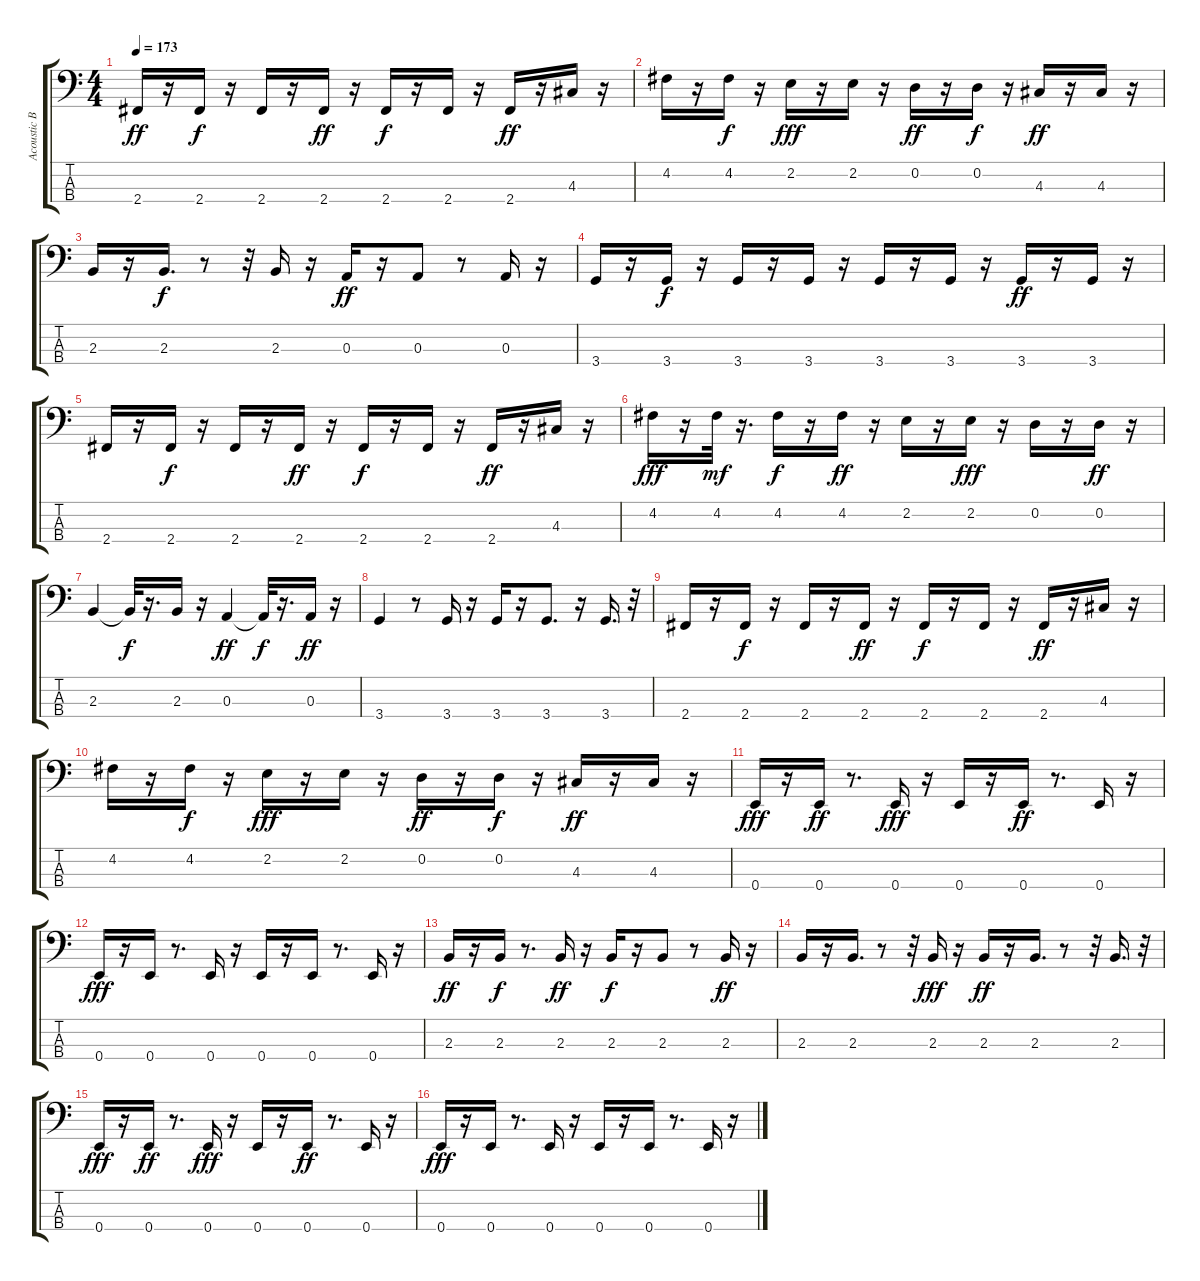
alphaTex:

\track ("Acoustic Bass intro and Bass finger" "Acoustic B") {instrument acousticbass}
\staff {score tabs}
\tuning (G2 D2 A1 E1) {hide}
\ts (4 4)
\tempo 173
\clef f4
\ks c
2.4.16{dy ff} r.16 2.4.16{dy f} r.16 2.4.16 r.16 2.4.16{dy ff} r.16 2.4.16{dy f} r.16 2.4.16 r.16 2.4.16{dy ff} r.16 4.3.16 r.16 |
4.2.16 r.16 4.2.16{dy f} r.16 2.2.16{dy fff} r.16 2.2.16 r.16 0.2.16{dy ff} r.16 0.2.16{dy f} r.16 4.3.16{dy ff} r.16 4.3.16 r.16 |
2.3.16 r.16 2.3.16{d dy f} r.8 r.32 2.3.16 r.16 0.3.16{dy ff} r.16 0.3.8 r.8 0.3.16 r.16 |
3.4.16 r.16 3.4.16{dy f} r.16 3.4.16 r.16 3.4.16 r.16 3.4.16 r.16 3.4.16 r.16 3.4.16{dy ff} r.16 3.4.16 r.16 |
2.4.16 r.16 2.4.16{dy f} r.16 2.4.16 r.16 2.4.16{dy ff} r.16 2.4.16{dy f} r.16 2.4.16 r.16 2.4.16{dy ff} r.16 4.3.16 r.16 |
4.2.16{dy fff} r.16 4.2.32{dy mf} r.16{d} 4.2.16{dy f} r.16 4.2.16{dy ff} r.16 2.2.16 r.16 2.2.16{dy fff} r.16 0.2.16 r.16 0.2.16{dy ff} r.16 |
2.3.4 2.3{t}.32{dy f} r.16{d} 2.3.16 r.16 0.3.4{dy ff} 0.3{t}.32{dy f} r.16{d} 0.3.16{dy ff} r.16 |
3.4.4 r.8 3.4.16 r.16 3.4.16 r.16 3.4.8{d} r.16 3.4.16{d} r.32 |
2.4.16 r.16 2.4.16{dy f} r.16 2.4.16 r.16 2.4.16{dy ff} r.16 2.4.16{dy f} r.16 2.4.16 r.16 2.4.16{dy ff} r.16 4.3.16 r.16 |
4.2.16 r.16 4.2.16{dy f} r.16 2.2.16{dy fff} r.16 2.2.16 r.16 0.2.16{dy ff} r.16 0.2.16{dy f} r.16 4.3.16{dy ff} r.16 4.3.16 r.16 |
0.4.16{dy fff} r.16 0.4.16{dy ff} r.8{d} 0.4.16{dy fff} r.16 0.4.16 r.16 0.4.16{dy ff} r.8{d} 0.4.16 r.16 |
0.4.16{dy fff} r.16 0.4.16 r.8{d} 0.4.16 r.16 0.4.16 r.16 0.4.16 r.8{d} 0.4.16 r.16 |
2.3.16{dy ff} r.16 2.3.16{dy f} r.8{d} 2.3.16{dy ff} r.16 2.3.16{dy f} r.16 2.3.8 r.8 2.3.16{dy ff} r.16 |
2.3.16 r.16 2.3.16{d} r.8 r.32 2.3.16{dy fff} r.16 2.3.16{dy ff} r.16 2.3.16{d} r.8 r.32 2.3.16{d} r.32 |
0.4.16{dy fff} r.16 0.4.16{dy ff} r.8{d} 0.4.16{dy fff} r.16 0.4.16 r.16 0.4.16{dy ff} r.8{d} 0.4.16 r.16 |
0.4.16{dy fff} r.16 0.4.16 r.8{d} 0.4.16 r.16 0.4.16 r.16 0.4.16 r.8{d} 0.4.16 r.16
